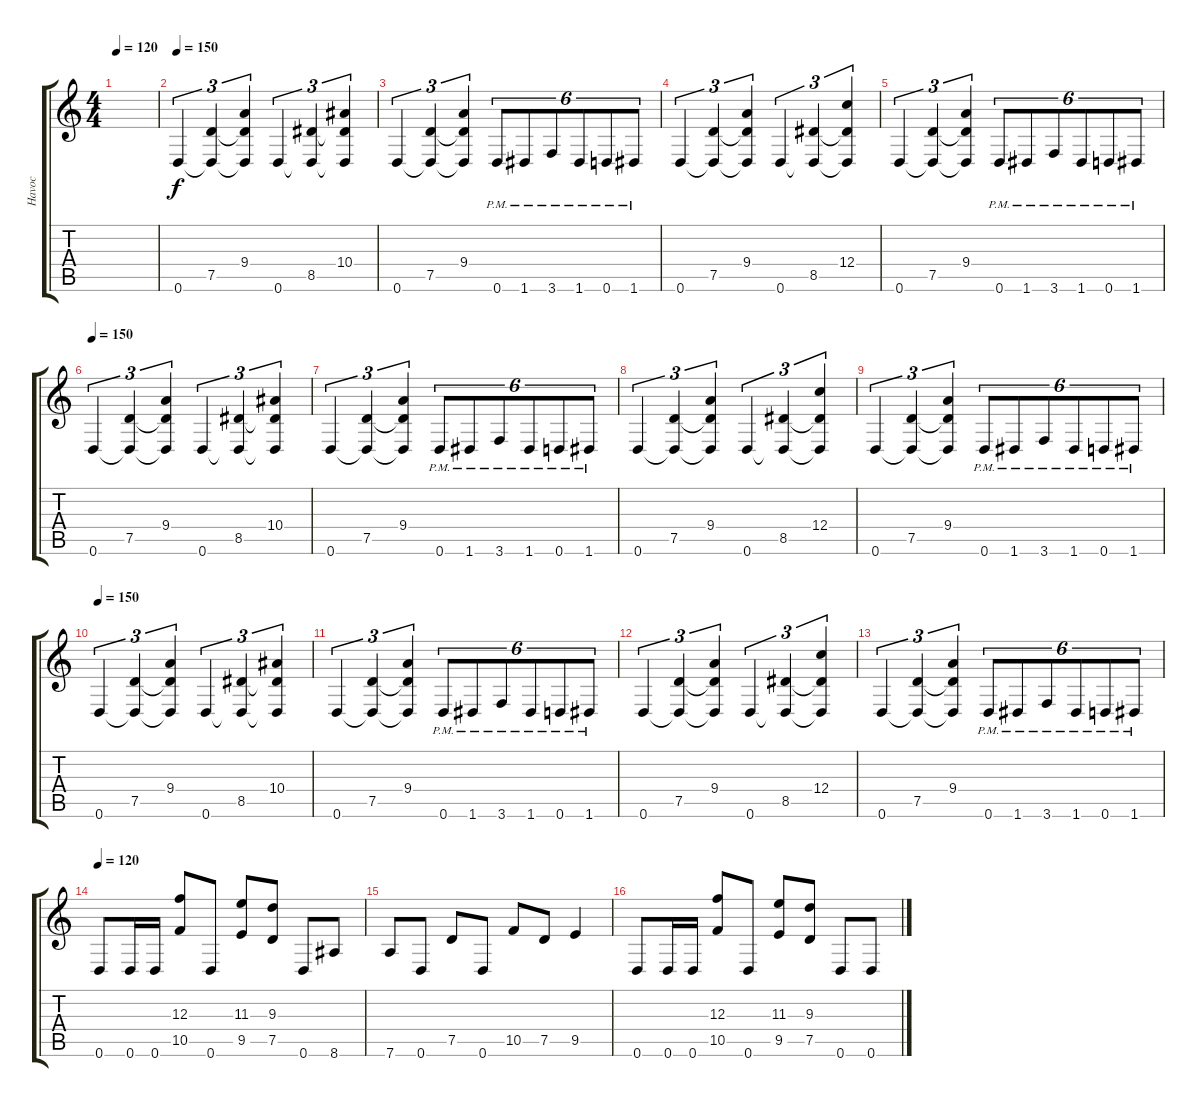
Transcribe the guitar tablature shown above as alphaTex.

\track ("Havoc" "Havoc") {instrument distortionguitar}
\staff {score tabs}
\tuning (D4 A3 F3 C3 G2 D2) {hide}
\ts (4 4)
\tempo 120
\clef g2
\ks c
|
\tempo 150
0.6.4{tu (3 2)} (7.5 0.6{t}).4{tu (3 2)} (9.4 7.5{t} 0.6{t}).4{tu (3 2)} 0.6.4{tu (3 2)} (8.5 0.6{t}).4{tu (3 2)} (10.4 8.5{t} 0.6{t}).4{tu (3 2)} |
0.6.4{tu (3 2)} (7.5 0.6{t}).4{tu (3 2)} (9.4 7.5{t} 0.6{t}).4{tu (3 2)} 0.6{pm}.8{tu (6 4)} 1.6{pm}.8{tu (6 4)} 3.6{pm}.8{tu (6 4)} 1.6{pm}.8{tu (6 4)} 0.6{pm}.8{tu (6 4)} 1.6{pm}.8{tu (6 4)} |
0.6.4{tu (3 2)} (7.5 0.6{t}).4{tu (3 2)} (9.4 7.5{t} 0.6{t}).4{tu (3 2)} 0.6.4{tu (3 2)} (8.5 0.6{t}).4{tu (3 2)} (12.4 8.5{t} 0.6{t}).4{tu (3 2)} |
0.6.4{tu (3 2)} (7.5 0.6{t}).4{tu (3 2)} (9.4 7.5{t} 0.6{t}).4{tu (3 2)} 0.6{pm}.8{tu (6 4)} 1.6{pm}.8{tu (6 4)} 3.6{pm}.8{tu (6 4)} 1.6{pm}.8{tu (6 4)} 0.6{pm}.8{tu (6 4)} 1.6{pm}.8{tu (6 4)} |
\tempo 150
0.6.4{tu (3 2)} (7.5 0.6{t}).4{tu (3 2)} (9.4 7.5{t} 0.6{t}).4{tu (3 2)} 0.6.4{tu (3 2)} (8.5 0.6{t}).4{tu (3 2)} (10.4 8.5{t} 0.6{t}).4{tu (3 2)} |
0.6.4{tu (3 2)} (7.5 0.6{t}).4{tu (3 2)} (9.4 7.5{t} 0.6{t}).4{tu (3 2)} 0.6{pm}.8{tu (6 4)} 1.6{pm}.8{tu (6 4)} 3.6{pm}.8{tu (6 4)} 1.6{pm}.8{tu (6 4)} 0.6{pm}.8{tu (6 4)} 1.6{pm}.8{tu (6 4)} |
0.6.4{tu (3 2)} (7.5 0.6{t}).4{tu (3 2)} (9.4 7.5{t} 0.6{t}).4{tu (3 2)} 0.6.4{tu (3 2)} (8.5 0.6{t}).4{tu (3 2)} (12.4 8.5{t} 0.6{t}).4{tu (3 2)} |
0.6.4{tu (3 2)} (7.5 0.6{t}).4{tu (3 2)} (9.4 7.5{t} 0.6{t}).4{tu (3 2)} 0.6{pm}.8{tu (6 4)} 1.6{pm}.8{tu (6 4)} 3.6{pm}.8{tu (6 4)} 1.6{pm}.8{tu (6 4)} 0.6{pm}.8{tu (6 4)} 1.6{pm}.8{tu (6 4)} |
\tempo 150
0.6.4{tu (3 2)} (7.5 0.6{t}).4{tu (3 2)} (9.4 7.5{t} 0.6{t}).4{tu (3 2)} 0.6.4{tu (3 2)} (8.5 0.6{t}).4{tu (3 2)} (10.4 8.5{t} 0.6{t}).4{tu (3 2)} |
0.6.4{tu (3 2)} (7.5 0.6{t}).4{tu (3 2)} (9.4 7.5{t} 0.6{t}).4{tu (3 2)} 0.6{pm}.8{tu (6 4)} 1.6{pm}.8{tu (6 4)} 3.6{pm}.8{tu (6 4)} 1.6{pm}.8{tu (6 4)} 0.6{pm}.8{tu (6 4)} 1.6{pm}.8{tu (6 4)} |
0.6.4{tu (3 2)} (7.5 0.6{t}).4{tu (3 2)} (9.4 7.5{t} 0.6{t}).4{tu (3 2)} 0.6.4{tu (3 2)} (8.5 0.6{t}).4{tu (3 2)} (12.4 8.5{t} 0.6{t}).4{tu (3 2)} |
0.6.4{tu (3 2)} (7.5 0.6{t}).4{tu (3 2)} (9.4 7.5{t} 0.6{t}).4{tu (3 2)} 0.6{pm}.8{tu (6 4)} 1.6{pm}.8{tu (6 4)} 3.6{pm}.8{tu (6 4)} 1.6{pm}.8{tu (6 4)} 0.6{pm}.8{tu (6 4)} 1.6{pm}.8{tu (6 4)} |
\tempo 120
0.6.8 0.6.16 0.6.16 (12.3 10.5).8 0.6.8 (11.3 9.5).8 (9.3 7.5).8 0.6.8 8.6.8 |
7.6.8 0.6.8 7.5.8 0.6.8 10.5.8 7.5.8 9.5.4 |
0.6.8 0.6.16 0.6.16 (12.3 10.5).8 0.6.8 (11.3 9.5).8 (9.3 7.5).8 0.6.8 0.6.8
